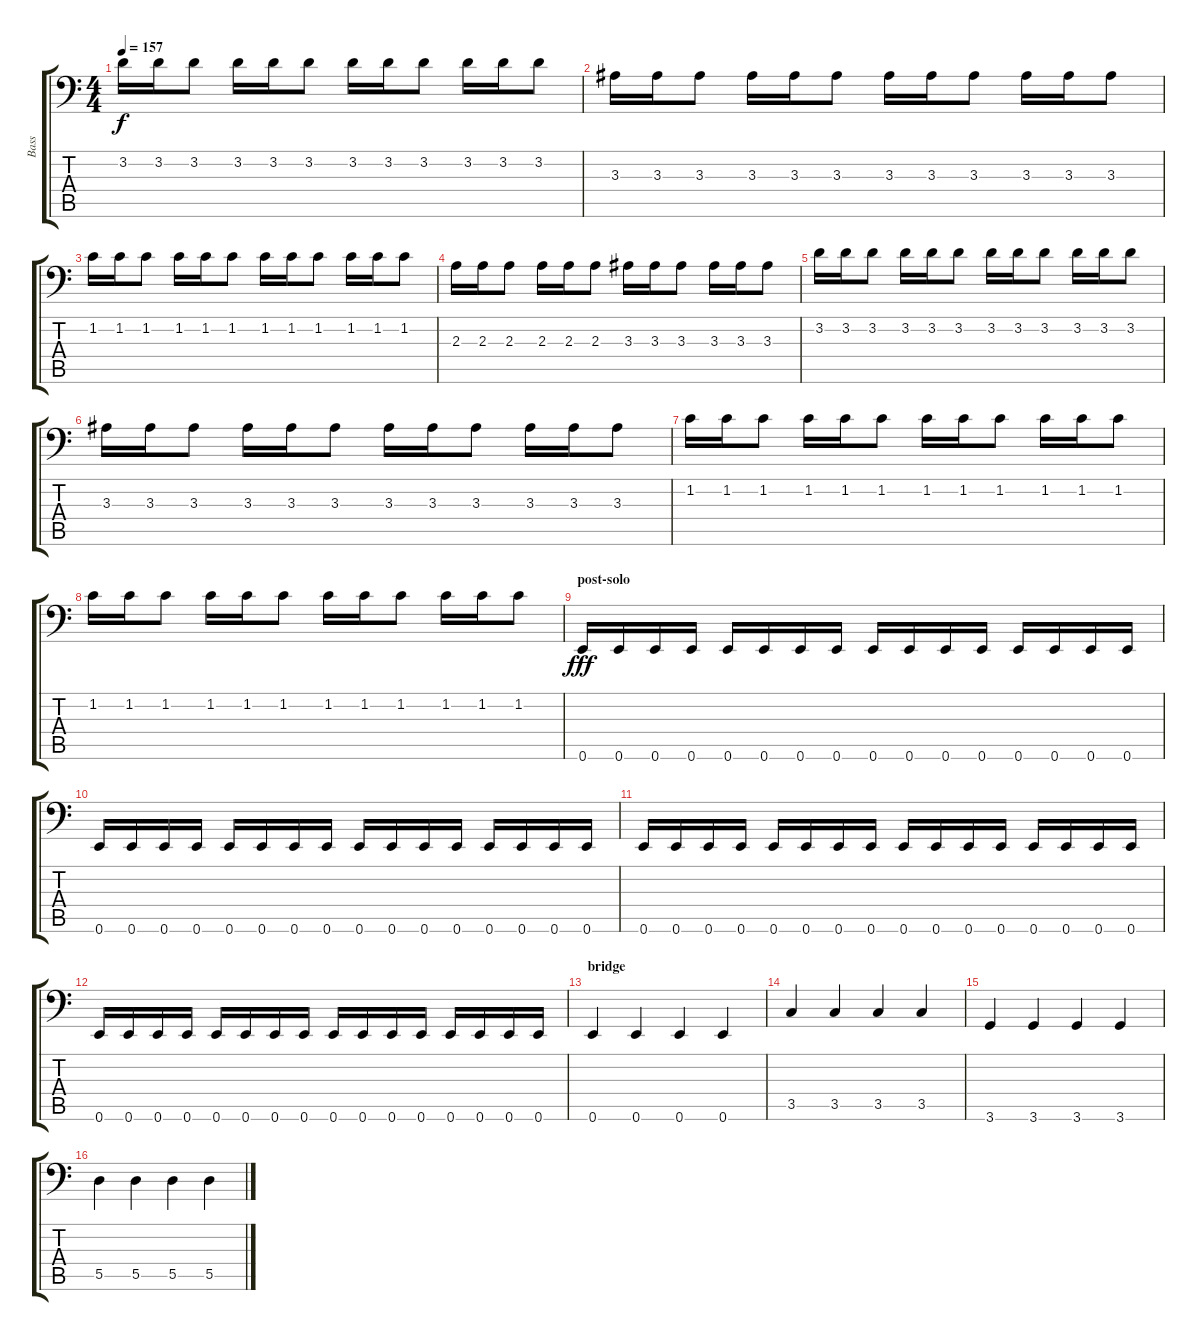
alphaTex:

\track ("Bass" "Bass") {instrument electricbassfinger}
\staff {score tabs}
\tuning (E3 B2 G2 D2 A1 E1) {hide}
\ts (4 4)
\tempo 157
\clef f4
\ks c
3.2.16{dy f} 3.2.16 3.2.8 3.2.16 3.2.16 3.2.8 3.2.16 3.2.16 3.2.8 3.2.16 3.2.16 3.2.8 |
3.3.16 3.3.16 3.3.8 3.3.16 3.3.16 3.3.8 3.3.16 3.3.16 3.3.8 3.3.16 3.3.16 3.3.8 |
1.2.16 1.2.16 1.2.8 1.2.16 1.2.16 1.2.8 1.2.16 1.2.16 1.2.8 1.2.16 1.2.16 1.2.8 |
2.3.16 2.3.16 2.3.8 2.3.16 2.3.16 2.3.8 3.3.16 3.3.16 3.3.8 3.3.16 3.3.16 3.3.8 |
3.2.16 3.2.16 3.2.8 3.2.16 3.2.16 3.2.8 3.2.16 3.2.16 3.2.8 3.2.16 3.2.16 3.2.8 |
3.3.16 3.3.16 3.3.8 3.3.16 3.3.16 3.3.8 3.3.16 3.3.16 3.3.8 3.3.16 3.3.16 3.3.8 |
1.2.16 1.2.16 1.2.8 1.2.16 1.2.16 1.2.8 1.2.16 1.2.16 1.2.8 1.2.16 1.2.16 1.2.8 |
1.2.16 1.2.16 1.2.8 1.2.16 1.2.16 1.2.8 1.2.16 1.2.16 1.2.8 1.2.16 1.2.16 1.2.8 |
\section ("" "post-solo")
0.6.16{dy fff} 0.6.16 0.6.16 0.6.16 0.6.16 0.6.16 0.6.16 0.6.16 0.6.16 0.6.16 0.6.16 0.6.16 0.6.16 0.6.16 0.6.16 0.6.16 |
0.6.16 0.6.16 0.6.16 0.6.16 0.6.16 0.6.16 0.6.16 0.6.16 0.6.16 0.6.16 0.6.16 0.6.16 0.6.16 0.6.16 0.6.16 0.6.16 |
0.6.16 0.6.16 0.6.16 0.6.16 0.6.16 0.6.16 0.6.16 0.6.16 0.6.16 0.6.16 0.6.16 0.6.16 0.6.16 0.6.16 0.6.16 0.6.16 |
0.6.16 0.6.16 0.6.16 0.6.16 0.6.16 0.6.16 0.6.16 0.6.16 0.6.16 0.6.16 0.6.16 0.6.16 0.6.16 0.6.16 0.6.16 0.6.16 |
\section ("" "bridge")
0.6.4 0.6.4 0.6.4 0.6.4 |
3.5.4 3.5.4 3.5.4 3.5.4 |
3.6.4 3.6.4 3.6.4 3.6.4 |
5.5.4 5.5.4 5.5.4 5.5.4
